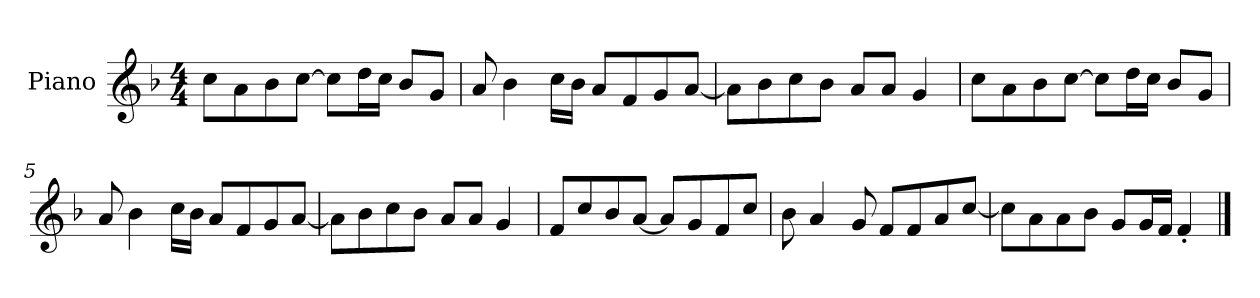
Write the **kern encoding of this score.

**kern
*part1
*staff1
*I"Piano
*I'P-no
*clefG2
*k[b-]
*M4/4
*MM90
=1
8cc\L
8a\
8b-\
[8cc\J
8cc\L]
16dd\L
16cc\JJ
8b-/L
8g/J
=2
8a/
4b-\
16cc\LL
16b-\JJ
8a/L
8f/
8g/
[8a/J
=3
8a\L]
8b-\
8cc\
8b-\J
8a/L
8a/J
4g/
=4
8cc\L
8a\
8b-\
[8cc\J
8cc\L]
16dd\L
16cc\JJ
8b-/L
8g/J
!!LO:LB:g=z
=5
8a/
4b-\
16cc\LL
16b-\JJ
8a/L
8f/
8g/
[8a/J
=6
8a\L]
8b-\
8cc\
8b-\J
8a/L
8a/J
4g/
=7
8f/L
8cc/
8b-/
[8a/J
8a/L]
8g/
8f/
8cc/J
=8
8b-\
4a/
8g/
8f/L
8f/
8a/
[8cc/J
=9
8cc\L]
8a\
8a\
8b-\J
8g/L
16g/L
16f/JJ
4f'/
==
*-
